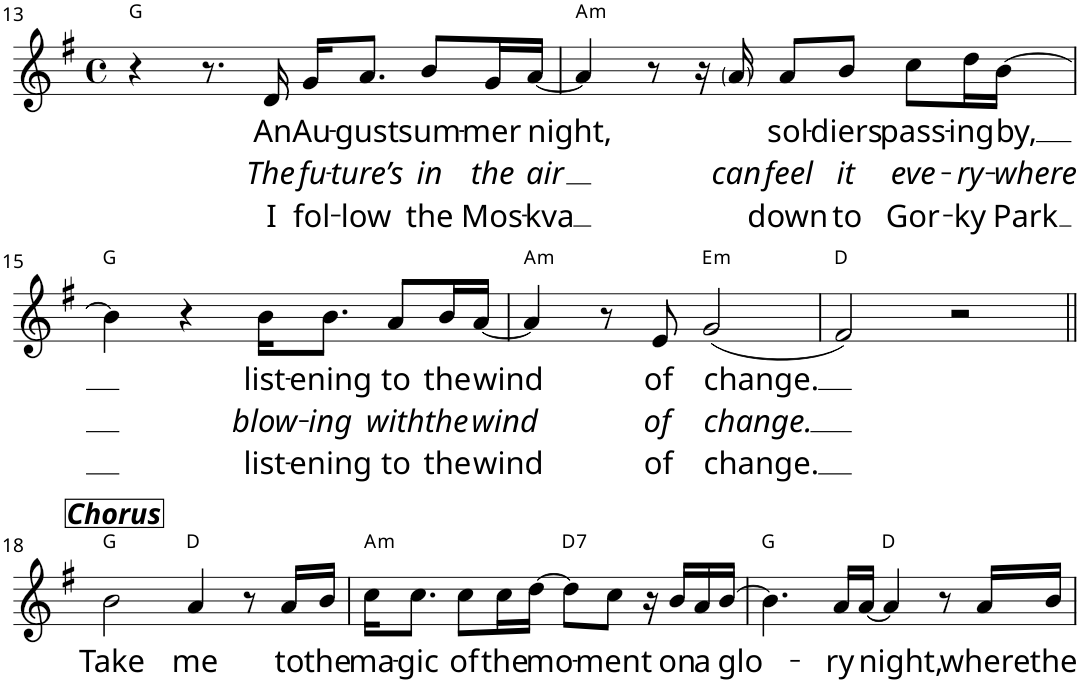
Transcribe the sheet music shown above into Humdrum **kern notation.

**kern	**text	**text	**text	**harte
*part1	*part1	*part1	*part1	*part1
*staff1	*staff1	*staff1	*staff1	*
*I"P1	*	*	*	*
!!LO:PB:g=z
*clefG2	*	*	*	*
*k[f#]	*	*	*	*
*G:	*	*	*	*
*M4/4	*	*	*	*
*met(c)	*	*	*	*
=13	=13	=13	=13	=13
4r	.	.	.	G:maj
8.r	.	.	.	.
!	!LO:LY:b	!LO:LY:b	!LO:LY:b	!
16d/	An	The	I	.
!	!LO:LY:b	!LO:LY:b	!LO:LY:b	!
16g/KL	Au-	fu-	fol-	.
!	!LO:LY:b	!LO:LY:b	!LO:LY:b	!
8.a/J	-gust	-ture’s	-low	.
!	!LO:LY:b	!LO:LY:b	!LO:LY:b	!
8b/L	sum-	in	the	.
!	!LO:LY:b	!LO:LY:b	!LO:LY:b	!
16g/L	-mer	the	Mos-	.
!	!LO:LY:b	!LO:LY:b	!LO:LY:b	!
[16a/JJ	night,	air	-kva	.
=14	=14	=14	=14	=14
!	!	!	!	!LO:H:kt=m
4a/]	.	.	.	A:min
8r	.	.	.	.
16r	.	.	.	.
!	!	!LO:LY:b	!	!
16a/	.	can	.	.
!	!LO:LY:b	!LO:LY:b	!LO:LY:b	!
8a/L	sol-	feel	down	.
!	!LO:LY:b	!LO:LY:b	!LO:LY:b	!
8b/J	-diers	it	to	.
!	!LO:LY:b	!LO:LY:b	!LO:LY:b	!
8cc\L	pass-	eve-	Gor-	.
!	!LO:LY:b	!LO:LY:b	!LO:LY:b	!
16dd\L	-ing	-ry-	-ky	.
!	!LO:LY:b	!LO:LY:b	!LO:LY:b	!
[16b\JJ	by,	-where	Park	.
!!LO:LB:g=z
=15	=15	=15	=15	=15
4b\]	.	.	.	G:maj
4r	.	.	.	.
!	!LO:LY:b	!LO:LY:b	!LO:LY:b	!
16b\KL	list-	blow-	list-	.
!	!LO:LY:b	!LO:LY:b	!LO:LY:b	!
8.b\J	-ening	-ing	-ening	.
!	!LO:LY:b	!LO:LY:b	!LO:LY:b	!
8a/L	to	with	to	.
!	!LO:LY:b	!LO:LY:b	!LO:LY:b	!
16b/L	the	the	the	.
!	!LO:LY:b	!LO:LY:b	!LO:LY:b	!
[16a/JJ	wind	wind	wind	.
=16	=16	=16	=16	=16
!	!	!	!	!LO:H:kt=m
4a/]	.	.	.	A:min
8r	.	.	.	.
!	!LO:LY:b	!LO:LY:b	!LO:LY:b	!
8e/	of	of	of	.
!	!LO:LY:b	!LO:LY:b	!LO:LY:b	!LO:H:kt=m
(2g/	change.	change.	change.	E:min
=17	=17	=17	=17	=17
2f#/)	.	.	.	D:maj
2r	.	.	.	.
!!LO:LB:g=z
=18||	=18||	=18||	=18||	=18||
!LO:TX:a:Bi:t=Chorus	!	!	!	!
!	!LO:LY:b	!	!	!
2b\	Take	.	.	G:maj
!	!LO:LY:b	!	!	!
4a/	me	.	.	D:maj
8r	.	.	.	.
!	!LO:LY:b	!	!	!
16a/LL	to	.	.	.
!	!LO:LY:b	!	!	!
16b/JJ	the	.	.	.
=19	=19	=19	=19	=19
!	!LO:LY:b	!	!	!LO:H:kt=m
16cc\KL	ma-	.	.	A:min
!	!LO:LY:b	!	!	!
8.cc\J	-gic	.	.	.
!	!LO:LY:b	!	!	!
8cc\L	of	.	.	.
!	!LO:LY:b	!	!	!
16cc\L	the	.	.	.
!	!LO:LY:b	!	!	!
[16dd\JJ	mo-	.	.	.
!	!	!	!	!LO:H:kt=7
8dd\L]	.	.	.	D:7
!	!LO:LY:b	!	!	!
8cc\J	-ment	.	.	.
16r	.	.	.	.
!	!LO:LY:b	!	!	!
16b/LL	on	.	.	.
!	!LO:LY:b	!	!	!
16a/	a	.	.	.
!	!LO:LY:b	!	!	!
[16b/JJ	glo-	.	.	.
=20	=20	=20	=20	=20
4.b\]	.	.	.	G:maj
!	!LO:LY:b	!	!	!
16a/LL	-ry	.	.	.
!	!LO:LY:b	!	!	!
[16a/JJ	night,	.	.	.
4a/]	.	.	.	D:maj
8r	.	.	.	.
!	!LO:LY:b	!	!	!
16a/LL	where	.	.	.
!	!LO:LY:b	!	!	!
16b/JJ	the	.	.	.
=	=	=	=	=
*-	*-	*-	*-	*-
